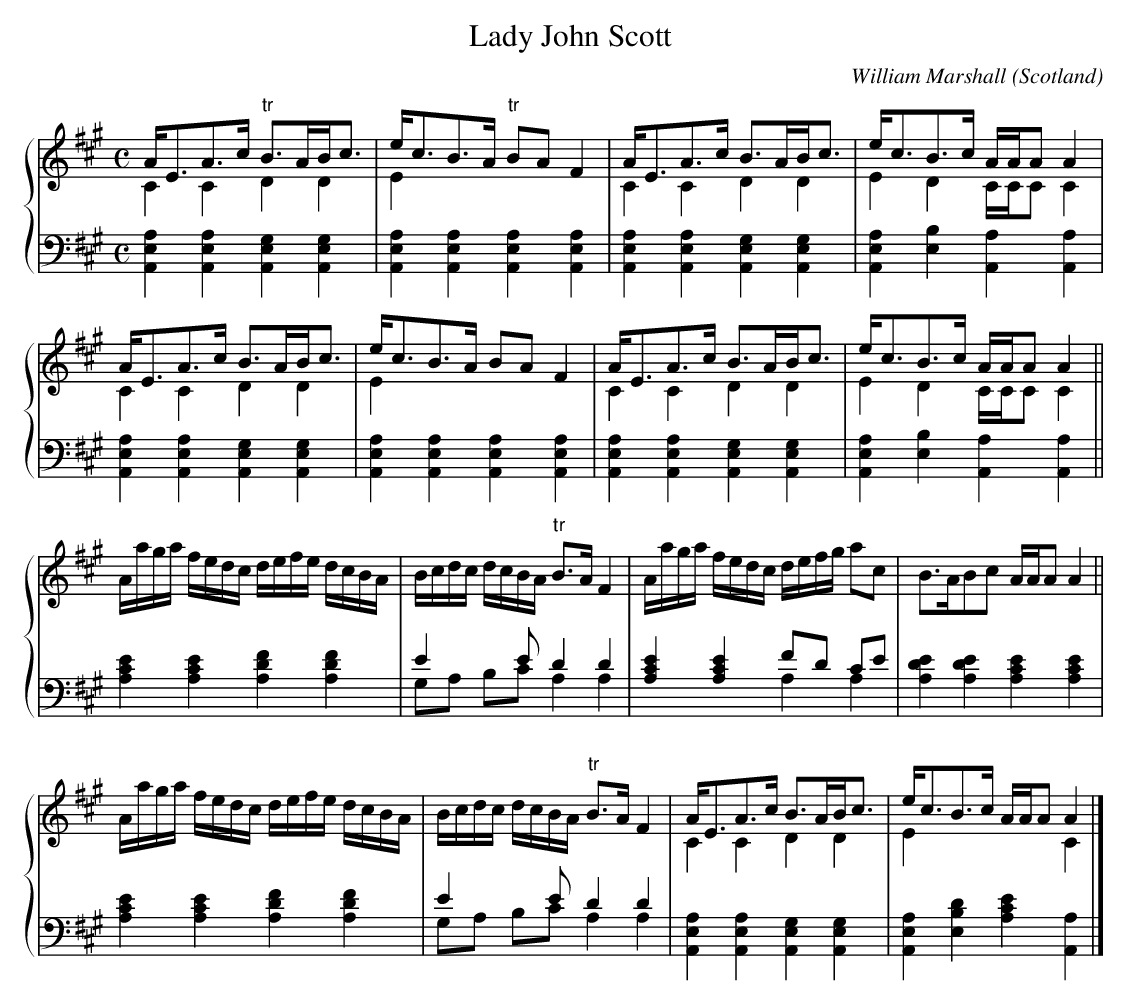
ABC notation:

X:1
T:Lady John Scott
C:William Marshall
L:1/8
M:C
O:Scotland
K:A major
%%staves {1 2}
V:1
A<EA>c "tr"B>AB<c     & C2 C2 D2 D2 | \
e<cB>A "tr"BA F2      & E2 x6|  \
A<EA>c     B>AB<c     & C2 C2 D2 D2 | \
e<cB>c     A/A/A A2   & E2 D2 C/C/C C2 |
A<EA>c     B>AB<c     & C2 C2 D2 D2 | \
e<cB>A     BA F2      & E2 x6|  \
A<EA>c     B>AB<c     & C2 C2 D2 D2 | \
e<cB>c     A/A/A A2   & E2 D2 C/C/C C2 ||
A/a/g/a/ f/e/d/c/     d/e/f/e/ d/c/B/A/ | \
B/c/d/c/ d/c/B/A/ "tr"B>A      F2   | \
A/a/g/a/ f/e/d/c/     d/e/f/g/ ac       | \
B>ABc                 A/A/A    A2 ||
A/a/g/a/ f/e/d/c/     d/e/f/e/ d/c/B/A/ | \
B/c/d/c/ d/c/B/A/ "tr"B>A      F2       | \
A<EA>c                B>AB<c       & C2 C2 D2 D2     | \
e<cB>c                A/A/A    A2  & E2 x4 C2 |]
V:2 clef=bass octave=-2
L:1/4
[Aea] [Aea] [Aeg] [Aeg] | [Aea] [Aea] [Aea] [Aea] | \
[Aea] [Aea] [Aeg] [Aeg] | [Aea] [eb]  [Aa]  [Aa]  |
[Aea] [Aea] [Aeg] [Aeg] | [Aea] [Aea] [Aea] [Aea] | \
[Aea] [Aea] [Aeg] [Aeg] | [Aea] [eb]  [Aa]  [Aa]  ||
[ac'e'] [ac'e'] [ad'f'] [ad'f'] | \
e' x/e'/ d' d'  & g/a/ b/c'/ a a | \
[ac'e'] [ac'e'] f'/d'/ c'/e'/ & x2 a a | \
[ad'e'] [ad'e'] [ac'e'] [ac'e'] | \
[ac'e'] [ac'e'] [ad'f'] [ad'f'] | \
e' x/e'/ d' d'  & g/a/ b/c'/ a a | \
[Aea] [Aea] [Aeg] [Aeg] | [Aea] [ebd'] [ac'e'] [Aa] |]
